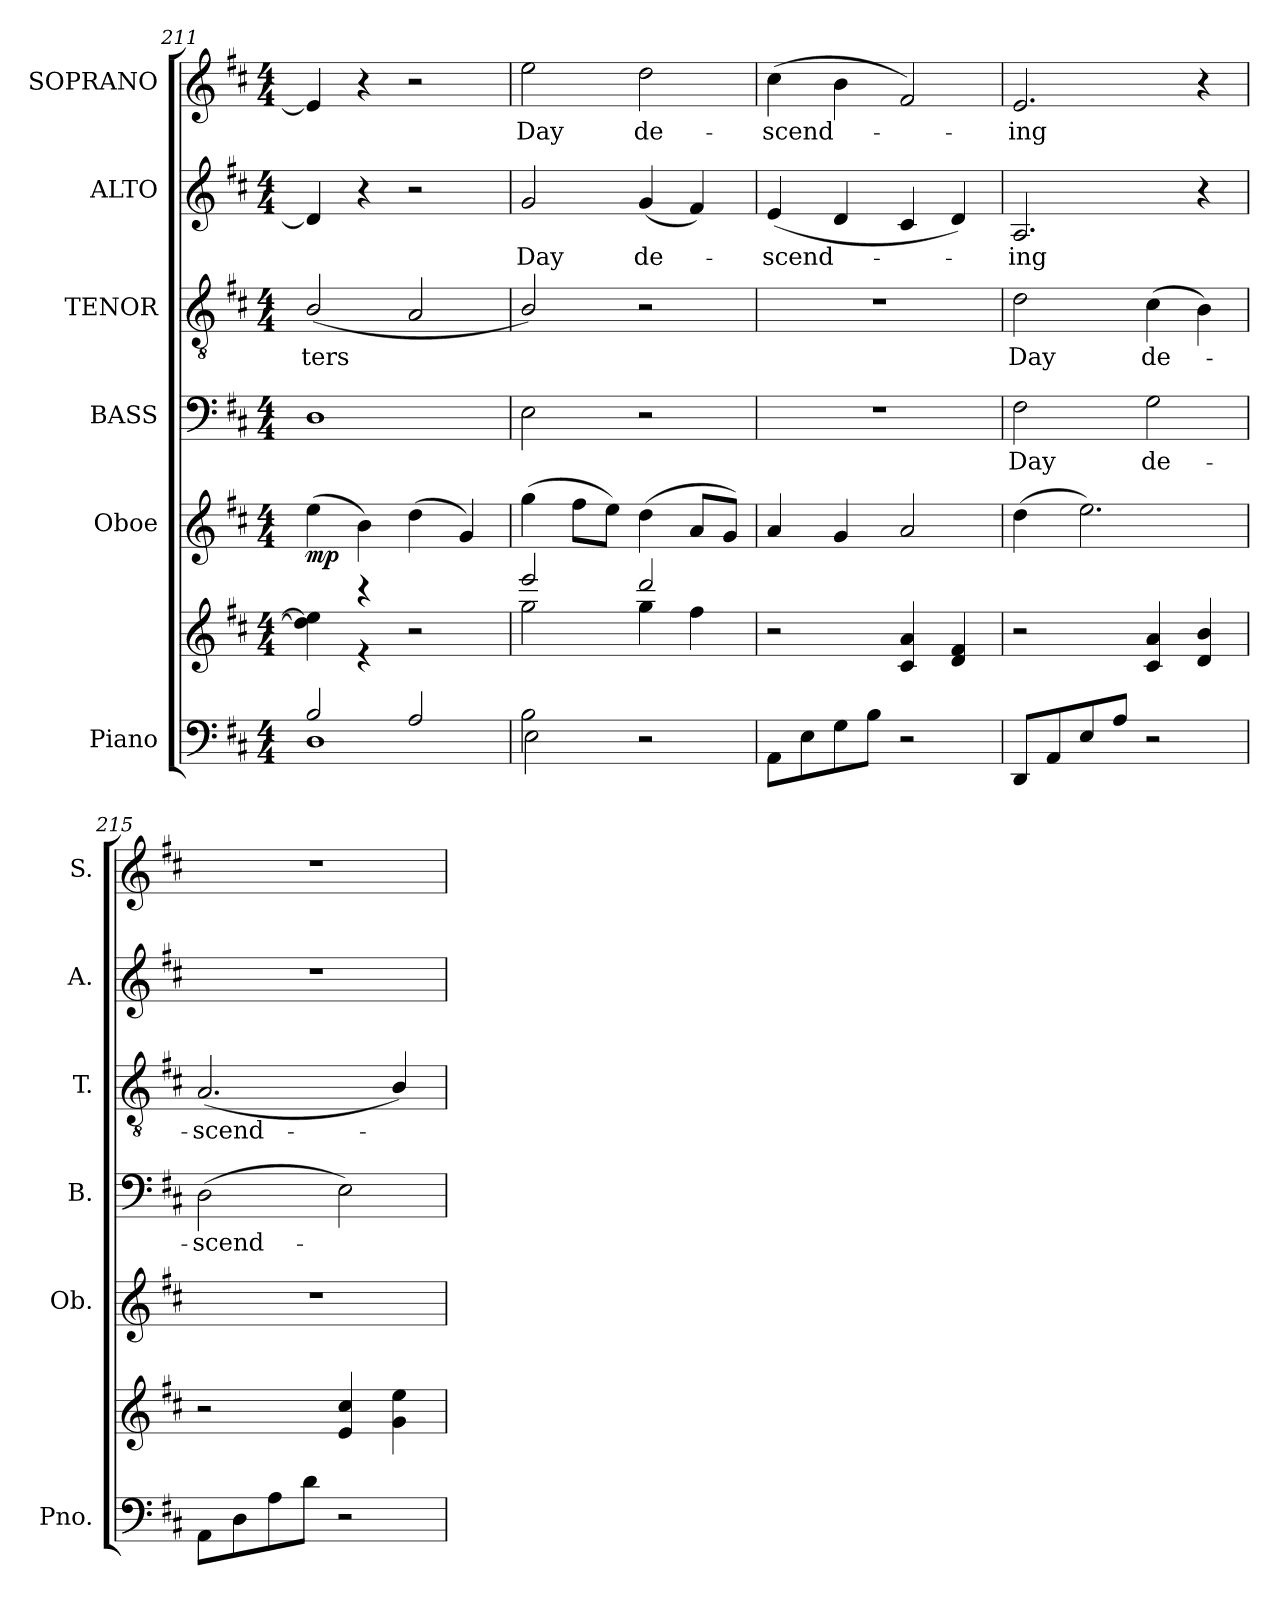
**kern	**kern	**kern	**dynam	**kern	**text	**kern	**text	**kern	**text	**kern	**text
*part6	*part6	*part5	*part5	*part4	*part4	*part3	*part3	*part2	*part2	*part1	*part1
*staff7	*staff6	*staff5	*staff5	*staff4	*staff4	*staff3	*staff3	*staff2	*staff2	*staff1	*staff1
*I"Piano	*	*I"Oboe	*	*I"BASS	*	*I"TENOR	*	*I"ALTO	*	*I"SOPRANO	*
*I'Pno.	*	*I'Ob.	*	*I'B.	*	*I'T.	*	*I'A.	*	*I'S.	*
*clefF4	*clefG2	*clefG2	*	*clefF4	*	*clefGv2	*	*clefG2	*	*clefG2	*
*	*	*	*	*	*	*ITrd7c12	*	*	*	*	*
*k[f#c#]	*k[f#c#]	*k[f#c#]	*	*k[f#c#]	*	*k[f#c#]	*	*k[f#c#]	*	*k[f#c#]	*
*D:	*D:	*D:	*	*D:	*	*D:	*	*D:	*	*D:	*
*M4/4	*M4/4	*M4/4	*	*M4/4	*	*M4/4	*	*M4/4	*	*M4/4	*
=211	=211	=211	=211	=211	=211	=211	=211	=211	=211	=211	=211
*^	*^	*	*	*	*	*	*	*	*	*	*
!	!	!	!	!	!	!	!	!	!LO:LY:b:color=#000000	!	!	!	!
2Bi/	1Di	4ddi\] 4eei]	4ryy	(4eei\	mp	1Di	.	(2BBi/	-ters	4di/]	.	4ei/]	.
.	.	4r	4r	4bi\)	.	.	.	.	.	4r	.	4r	.
2Ai/	.	2r	2ryy	(4ddi\	.	.	.	2AAi/	.	2r	.	2r	.
.	.	.	.	4gi/)	.	.	.	.	.	.	.	.	.
=212	=212	=212	=212	=212	=212	=212	=212	=212	=212	=212	=212	=212	=212
!	!	!	!	!	!	!	!	!	!	!	!LO:LY:b:color=#000000	!	!
!	!	!	!	!	!	!	!	!	!	!	!	!	!LO:LY:b:color=#000000
2Bi\	2Ei\	2eeei/	2ggi\	(4ggi\	.	2Ei\	.	2BBi/)	.	2gi/	Day	2eei\	Day
.	.	.	.	8ff#i\L	.	.	.	.	.	.	.	.	.
.	.	.	.	8eei\J)	.	.	.	.	.	.	.	.	.
!	!	!	!	!	!	!	!	!	!	!	!LO:LY:b:color=#000000	!	!
!	!	!	!	!	!	!	!	!	!	!	!	!	!LO:LY:b:color=#000000
2r	2ryy	2dddi/	4ggi\	(4ddi\	.	2r	.	2r	.	(4gi/	de-	2ddi\	de-
.	.	.	4ff#i\	8ai/L	.	.	.	.	.	4f#i/)	.	.	.
.	.	.	.	8gi/J)	.	.	.	.	.	.	.	.	.
*v	*v	*	*	*	*	*	*	*	*	*	*	*	*
*	*v	*v	*	*	*	*	*	*	*	*	*	*
=213	=213	=213	=213	=213	=213	=213	=213	=213	=213	=213	=213
!	!	!	!	!	!	!	!	!	!LO:LY:b:color=#000000	!	!
!	!	!	!	!	!	!	!	!	!	!	!LO:LY:b:color=#000000
8AAi\L	2r	4ai/	.	1r	.	1r	.	(4ei/	-scend-	(4cc#i\	-scend-
8Ei\	.	.	.	.	.	.	.	.	.	.	.
8Gi\	.	4gi/	.	.	.	.	.	4di/	.	4bi\	.
8Bi\J	.	.	.	.	.	.	.	.	.	.	.
2r	4c#i/ 4ai	2ai/	.	.	.	.	.	4c#i/	.	2f#i/)	.
.	4di/ 4f#i	.	.	.	.	.	.	4di/)	.	.	.
!!LO:PB:g=z
=214	=214	=214	=214	=214	=214	=214	=214	=214	=214	=214	=214
!	!	!	!	!	!LO:LY:b:color=#000000	!	!	!	!	!	!
!	!	!	!	!	!	!	!LO:LY:b:color=#000000	!	!	!	!
!	!	!	!	!	!	!	!	!	!LO:LY:b:color=#000000	!	!
!	!	!	!	!	!	!	!	!	!	!	!LO:LY:b:color=#000000
8DDi/L	2r	(4ddi\	.	2F#i\	Day	2Di\	Day	2.Ai/	-ing	2.ei/	-ing
8AAi/	.	.	.	.	.	.	.	.	.	.	.
8Ei/	.	2.eei\)	.	.	.	.	.	.	.	.	.
8Ai/J	.	.	.	.	.	.	.	.	.	.	.
!	!	!	!	!	!LO:LY:b:color=#000000	!	!	!	!	!	!
!	!	!	!	!	!	!	!LO:LY:b:color=#000000	!	!	!	!
2r	4c#i/ 4ai	.	.	2Gi\	de-	(4C#i\	de-	.	.	.	.
.	4di/ 4bi	.	.	.	.	4BBi\)	.	4r	.	4r	.
=215	=215	=215	=215	=215	=215	=215	=215	=215	=215	=215	=215
!	!	!	!	!	!LO:LY:b:color=#000000	!	!	!	!	!	!
!	!	!	!	!	!	!	!LO:LY:b:color=#000000	!	!	!	!
8AAi\L	2r	1r	.	(2Di\	-scend-	(2.AAi/	-scend-	1r	.	1r	.
8Di\	.	.	.	.	.	.	.	.	.	.	.
8Ai\	.	.	.	.	.	.	.	.	.	.	.
8di\J	.	.	.	.	.	.	.	.	.	.	.
2r	4ei/ 4cc#i	.	.	2Ei\)	.	.	.	.	.	.	.
.	4gi\ 4eei	.	.	.	.	4BBi/)	.	.	.	.	.
=	=	=	=	=	=	=	=	=	=	=	=
*-	*-	*-	*-	*-	*-	*-	*-	*-	*-	*-	*-
